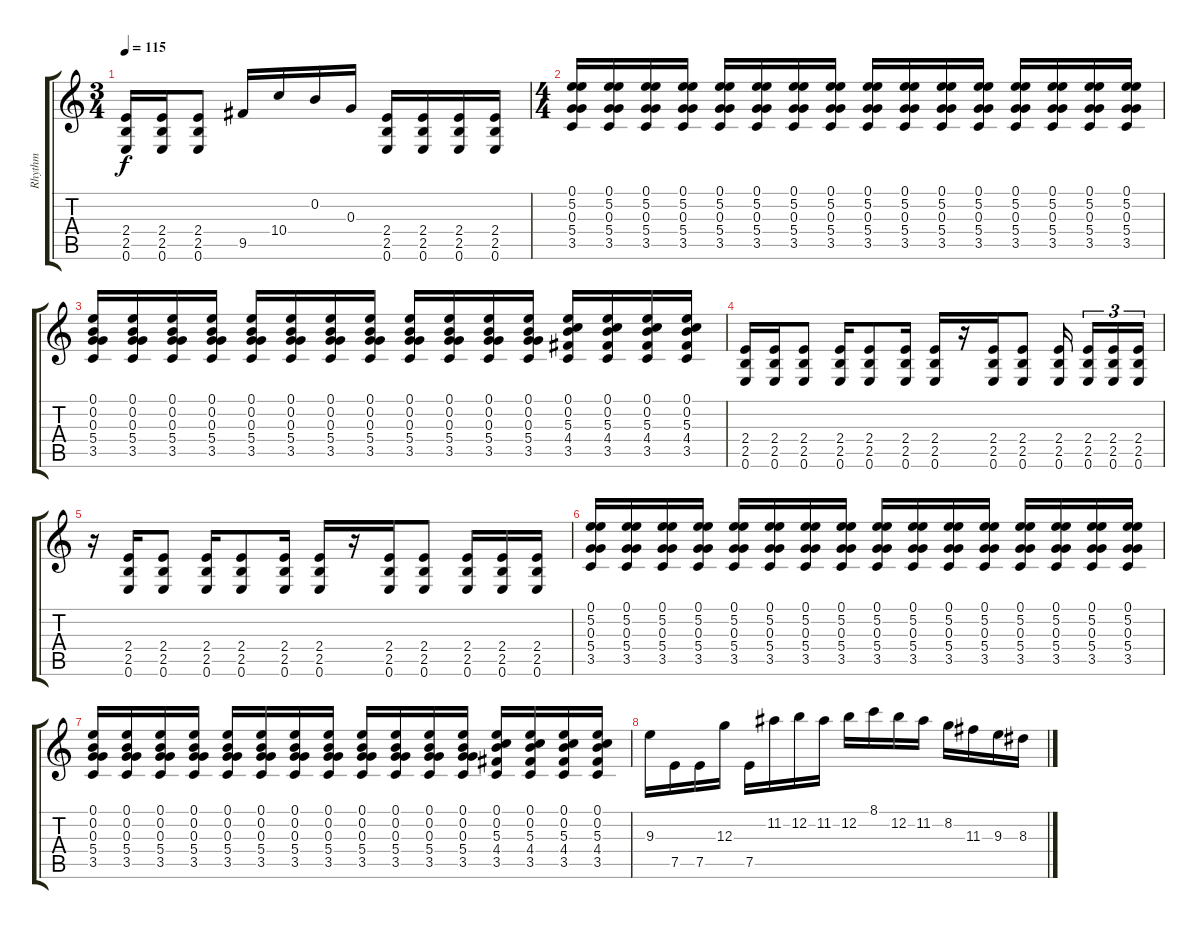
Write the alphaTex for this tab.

\track ("Rhythm" "Rhythm") {instrument distortionguitar}
\staff {score tabs}
\tuning (E4 B3 G3 D3 A2 E2) {hide}
\ts (3 4)
\tempo 115
\clef g2
\ks c
(2.4 2.5 0.6).16{dy f} (2.4 2.5 0.6).16 (2.4 2.5 0.6).8 9.5.16 10.4.16 0.2.16 0.3.16 (2.4 2.5 0.6).16 (2.4 2.5 0.6).16 (2.4 2.5 0.6).16 (2.4 2.5 0.6).16 |
\ts (4 4)
(0.1 5.2 0.3 5.4 3.5).16 (0.1 5.2 0.3 5.4 3.5).16 (0.1 5.2 0.3 5.4 3.5).16 (0.1 5.2 0.3 5.4 3.5).16 (0.1 5.2 0.3 5.4 3.5).16 (0.1 5.2 0.3 5.4 3.5).16 (0.1 5.2 0.3 5.4 3.5).16 (0.1 5.2 0.3 5.4 3.5).16 (0.1 5.2 0.3 5.4 3.5).16 (0.1 5.2 0.3 5.4 3.5).16 (0.1 5.2 0.3 5.4 3.5).16 (0.1 5.2 0.3 5.4 3.5).16 (0.1 5.2 0.3 5.4 3.5).16 (0.1 5.2 0.3 5.4 3.5).16 (0.1 5.2 0.3 5.4 3.5).16 (0.1 5.2 0.3 5.4 3.5).16 |
(0.1 0.2 0.3 5.4 3.5).16 (0.1 0.2 0.3 5.4 3.5).16 (0.1 0.2 0.3 5.4 3.5).16 (0.1 0.2 0.3 5.4 3.5).16 (0.1 0.2 0.3 5.4 3.5).16 (0.1 0.2 0.3 5.4 3.5).16 (0.1 0.2 0.3 5.4 3.5).16 (0.1 0.2 0.3 5.4 3.5).16 (0.1 0.2 0.3 5.4 3.5).16 (0.1 0.2 0.3 5.4 3.5).16 (0.1 0.2 0.3 5.4 3.5).16 (0.1 0.2 0.3 5.4 3.5).16 (0.1 0.2 5.3 4.4 3.5).16 (0.1 0.2 5.3 4.4 3.5).16 (0.1 0.2 5.3 4.4 3.5).16 (0.1 0.2 5.3 4.4 3.5).16 |
(2.4 2.5 0.6).16 (2.4 2.5 0.6).16 (2.4 2.5 0.6).8 (2.4 2.5 0.6).16 (2.4 2.5 0.6).8 (2.4 2.5 0.6).16 (2.4 2.5 0.6).16 r.16 (2.4 2.5 0.6).16 (2.4 2.5 0.6).8 (2.4 2.5 0.6).16{beam splitsecondary} (2.4 2.5 0.6).16{tu (3 2)} (2.4 2.5 0.6).16{tu (3 2)} (2.4 2.5 0.6).16{tu (3 2)} |
r.16 (2.4 2.5 0.6).16 (2.4 2.5 0.6).8 (2.4 2.5 0.6).16 (2.4 2.5 0.6).8 (2.4 2.5 0.6).16 (2.4 2.5 0.6).16 r.16 (2.4 2.5 0.6).16 (2.4 2.5 0.6).8 (2.4 2.5 0.6).16 (2.4 2.5 0.6).16 (2.4 2.5 0.6).16 |
(0.1 5.2 0.3 5.4 3.5).16 (0.1 5.2 0.3 5.4 3.5).16 (0.1 5.2 0.3 5.4 3.5).16 (0.1 5.2 0.3 5.4 3.5).16 (0.1 5.2 0.3 5.4 3.5).16 (0.1 5.2 0.3 5.4 3.5).16 (0.1 5.2 0.3 5.4 3.5).16 (0.1 5.2 0.3 5.4 3.5).16 (0.1 5.2 0.3 5.4 3.5).16 (0.1 5.2 0.3 5.4 3.5).16 (0.1 5.2 0.3 5.4 3.5).16 (0.1 5.2 0.3 5.4 3.5).16 (0.1 5.2 0.3 5.4 3.5).16 (0.1 5.2 0.3 5.4 3.5).16 (0.1 5.2 0.3 5.4 3.5).16 (0.1 5.2 0.3 5.4 3.5).16 |
(0.1 0.2 0.3 5.4 3.5).16 (0.1 0.2 0.3 5.4 3.5).16 (0.1 0.2 0.3 5.4 3.5).16 (0.1 0.2 0.3 5.4 3.5).16 (0.1 0.2 0.3 5.4 3.5).16 (0.1 0.2 0.3 5.4 3.5).16 (0.1 0.2 0.3 5.4 3.5).16 (0.1 0.2 0.3 5.4 3.5).16 (0.1 0.2 0.3 5.4 3.5).16 (0.1 0.2 0.3 5.4 3.5).16 (0.1 0.2 0.3 5.4 3.5).16 (0.1 0.2 0.3 5.4 3.5).16 (0.1 0.2 5.3 4.4 3.5).16 (0.1 0.2 5.3 4.4 3.5).16 (0.1 0.2 5.3 4.4 3.5).16 (0.1 0.2 5.3 4.4 3.5).16 |
9.3.16 7.5.16 7.5.16 12.3.16 7.5.16 11.2.16 12.2.16 11.2.16 12.2.16 8.1.16 12.2.16 11.2.16 8.2.16 11.3.16 9.3.16 8.3.16
